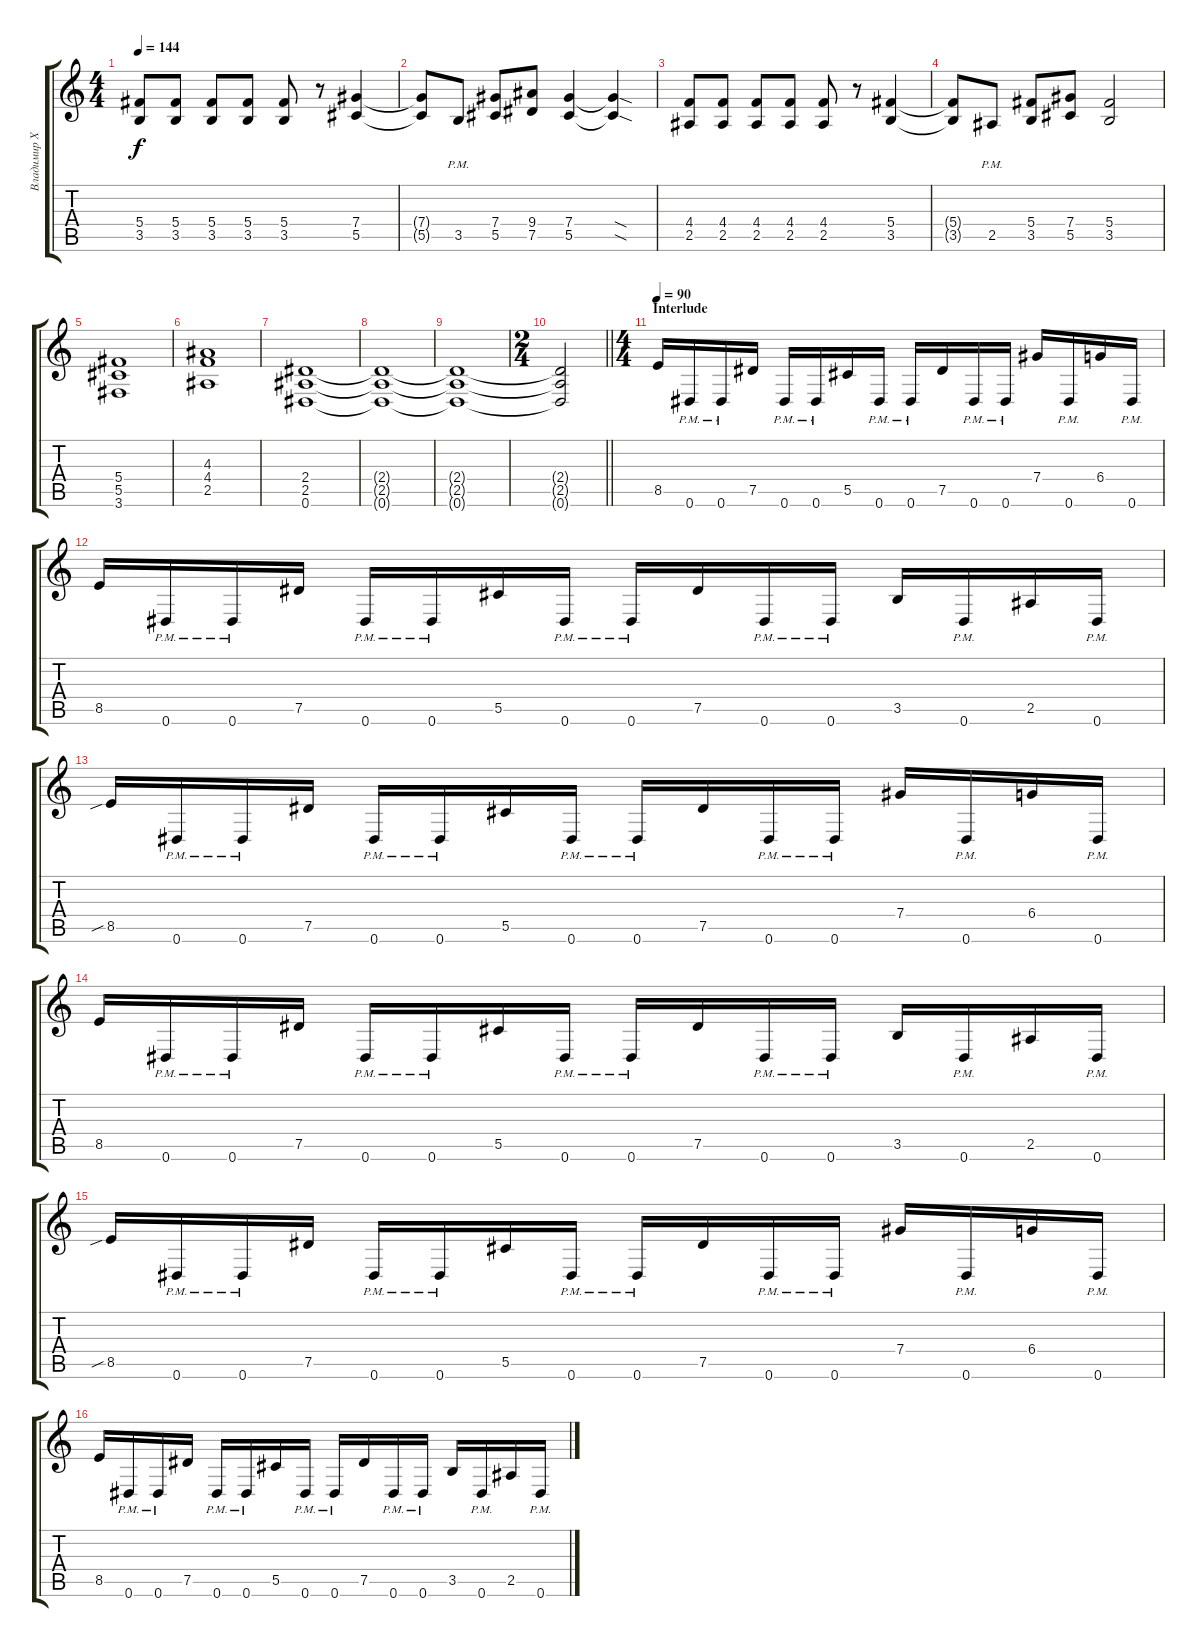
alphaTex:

\track ("Владимир Холстинин" "Владимир Х") {instrument electricguitarclean}
\staff {score tabs}
\tuning (Eb4 Bb3 Gb3 Db3 Ab2 Eb2) {hide}
\ts (4 4)
\tempo 144
\clef g2
\ks c
(5.4 3.5).8{dy f} (5.4 3.5).8 (5.4 3.5).8 (5.4 3.5).8 (5.4 3.5).8 r.8 (7.4 5.5).4 |
(7.4{t} 5.5{t}).8 3.5{pm}.8 (7.4 5.5).8 (9.4 7.5).8 (7.4 5.5).4 (7.4{sod t} 5.5{sod t}).4 |
(4.4 2.5).8 (4.4 2.5).8 (4.4 2.5).8 (4.4 2.5).8 (4.4 2.5).8 r.8 (5.4 3.5).4 |
(5.4{t} 3.5{t}).8 2.5{pm}.8 (5.4 3.5).8 (7.4 5.5).8 (5.4 3.5).2 |
(5.4 5.5 3.6).1 |
(4.3 4.4 2.5).1 |
(2.4 2.5 0.6).1 |
(2.4{t} 2.5{t} 0.6{t}).1 |
(2.4{t} 2.5{t} 0.6{t}).1 |
\ts (2 4)
\barLineRight lightlight
(2.4{t} 2.5{t} 0.6{t}).2 |
\ts (4 4)
\section ("" "Interlude")
\tempo 90
8.5.16 0.6{pm}.16 0.6{pm}.16 7.5.16 0.6{pm}.16 0.6{pm}.16 5.5.16 0.6{pm}.16 0.6{pm}.16 7.5.16 0.6{pm}.16 0.6{pm}.16 7.4.16 0.6{pm}.16 6.4.16 0.6{pm}.16 |
8.5.16 0.6{pm}.16 0.6{pm}.16 7.5.16 0.6{pm}.16 0.6{pm}.16 5.5.16 0.6{pm}.16 0.6{pm}.16 7.5.16 0.6{pm}.16 0.6{pm}.16 3.5.16 0.6{pm}.16 2.5.16 0.6{pm}.16 |
8.5{sib}.16 0.6{pm}.16 0.6{pm}.16 7.5.16 0.6{pm}.16 0.6{pm}.16 5.5.16 0.6{pm}.16 0.6{pm}.16 7.5.16 0.6{pm}.16 0.6{pm}.16 7.4.16 0.6{pm}.16 6.4.16 0.6{pm}.16 |
8.5.16 0.6{pm}.16 0.6{pm}.16 7.5.16 0.6{pm}.16 0.6{pm}.16 5.5.16 0.6{pm}.16 0.6{pm}.16 7.5.16 0.6{pm}.16 0.6{pm}.16 3.5.16 0.6{pm}.16 2.5.16 0.6{pm}.16 |
8.5{sib}.16 0.6{pm}.16 0.6{pm}.16 7.5.16 0.6{pm}.16 0.6{pm}.16 5.5.16 0.6{pm}.16 0.6{pm}.16 7.5.16 0.6{pm}.16 0.6{pm}.16 7.4.16 0.6{pm}.16 6.4.16 0.6{pm}.16 |
8.5.16 0.6{pm}.16 0.6{pm}.16 7.5.16 0.6{pm}.16 0.6{pm}.16 5.5.16 0.6{pm}.16 0.6{pm}.16 7.5.16 0.6{pm}.16 0.6{pm}.16 3.5.16 0.6{pm}.16 2.5.16 0.6{pm}.16
